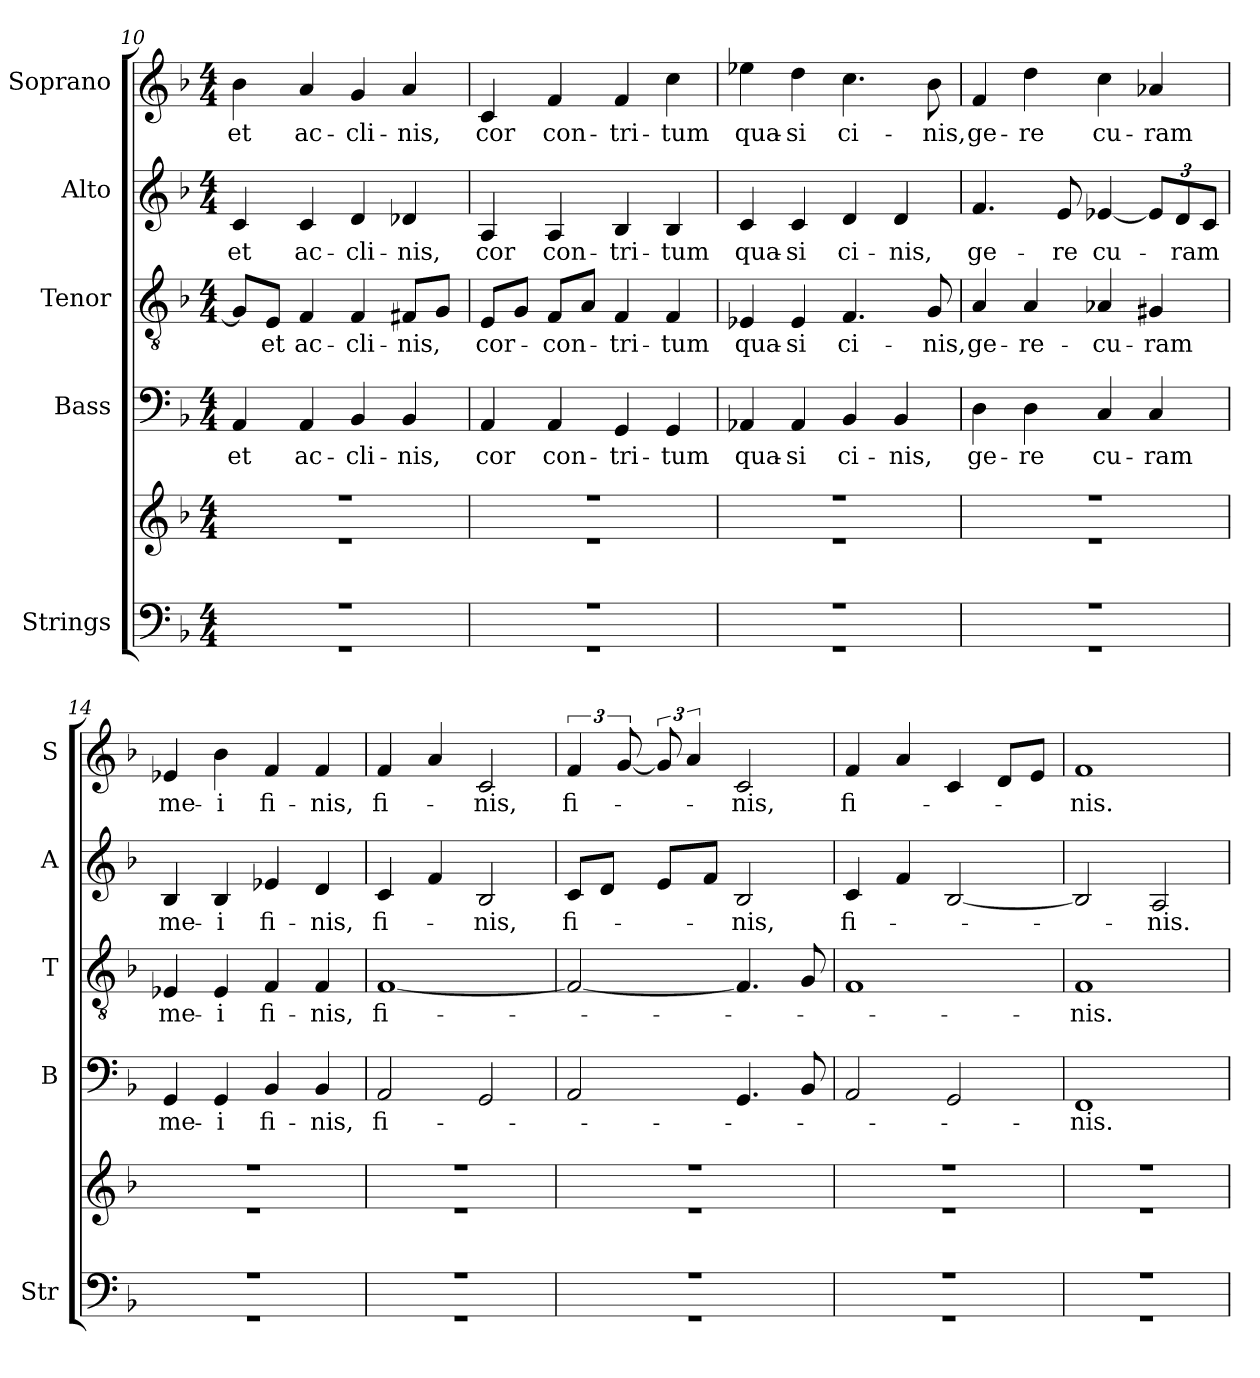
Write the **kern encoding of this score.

**kern	**kern	**kern	**text	**kern	**text	**kern	**text	**kern	**text
*part5	*part5	*part4	*part4	*part3	*part3	*part2	*part2	*part1	*part1
*staff6	*staff5	*staff4	*staff4	*staff3	*staff3	*staff2	*staff2	*staff1	*staff1
*I"Strings	*	*I"Bass	*	*I"Tenor	*	*I"Alto	*	*I"Soprano	*
*I'Str	*	*I'B	*	*I'T	*	*I'A	*	*I'S	*
*clefF4	*clefG2	*clefF4	*	*clefGv2	*	*clefG2	*	*clefG2	*
*k[b-]	*k[b-]	*k[b-]	*	*k[b-]	*	*k[b-]	*	*k[b-]	*
*M4/4	*M4/4	*M4/4	*	*M4/4	*	*M4/4	*	*M4/4	*
=10	=10	=10	=10	=10	=10	=10	=10	=10	=10
*^	*^	*	*	*	*	*	*	*	*
!	!	!	!	!	!LO:LY:b	!	!	!	!LO:LY:b	!	!LO:LY:b
1r	1r	1r	1r	4AA	et	8GL]	.	4c	et	4b-	et
!	!	!	!	!	!	!	!LO:LY:b	!	!	!	!
.	.	.	.	.	.	8EJ	et	.	.	.	.
!	!	!	!	!	!LO:LY:b	!	!LO:LY:b	!	!LO:LY:b	!	!LO:LY:b
.	.	.	.	4AA	ac-	4F	ac-	4c	ac-	4a	ac-
!	!	!	!	!	!LO:LY:b	!	!LO:LY:b	!	!LO:LY:b	!	!LO:LY:b
.	.	.	.	4BB-	-cli-	4F	-cli-	4d	-cli-	4g	-cli-
!	!	!	!	!	!LO:LY:b	!	!	!	!LO:LY:b	!	!LO:LY:b
.	.	.	.	4BB-	-nis,	8F#XL	-nis,	4d-X	-nis,	4a	-nis,
.	.	.	.	.	.	8GJ	.	.	.	.	.
=11	=11	=11	=11	=11	=11	=11	=11	=11	=11	=11	=11
!	!	!	!	!	!LO:LY:b	!	!LO:LY:b	!	!LO:LY:b	!	!LO:LY:b
1r	1r	1r	1r	4AA	cor	8EL	cor-	4A	cor	4c	cor
.	.	.	.	.	.	8GJ	.	.	.	.	.
!	!	!	!	!	!LO:LY:b	!	!LO:LY:b	!	!LO:LY:b	!	!LO:LY:b
.	.	.	.	4AA	con-	8FL	-con-	4A	con-	4f	con-
.	.	.	.	.	.	8AJ	.	.	.	.	.
!	!	!	!	!	!LO:LY:b	!	!LO:LY:b	!	!LO:LY:b	!	!LO:LY:b
.	.	.	.	4GG	-tri-	4F	-tri-	4B-	-tri-	4f	-tri-
!	!	!	!	!	!LO:LY:b	!	!LO:LY:b	!	!LO:LY:b	!	!LO:LY:b
.	.	.	.	4GG	-tum	4F	-tum	4B-	-tum	4cc	-tum
=12	=12	=12	=12	=12	=12	=12	=12	=12	=12	=12	=12
!	!	!	!	!	!LO:LY:b	!	!LO:LY:b	!	!LO:LY:b	!	!LO:LY:b
1r	1r	1r	1r	4AA-X	qua-	4E-X	qua-	4c	qua-	4ee-X	qua-
!	!	!	!	!	!LO:LY:b	!	!LO:LY:b	!	!LO:LY:b	!	!LO:LY:b
.	.	.	.	4AA-	-si	4E-	-si	4c	-si	4dd	-si
!	!	!	!	!	!LO:LY:b	!	!LO:LY:b	!	!LO:LY:b	!	!LO:LY:b
.	.	.	.	4BB-	ci-	4.F	ci-	4d	ci-	4.cc	ci-
!	!	!	!	!	!LO:LY:b	!	!	!	!LO:LY:b	!	!
.	.	.	.	4BB-	-nis,	.	.	4d	-nis,	.	.
!	!	!	!	!	!	!	!LO:LY:b	!	!	!	!LO:LY:b
.	.	.	.	.	.	8G	-nis,	.	.	8b-	-nis,
=13	=13	=13	=13	=13	=13	=13	=13	=13	=13	=13	=13
!	!	!	!	!	!LO:LY:b	!	!LO:LY:b	!	!LO:LY:b	!	!LO:LY:b
1r	1r	1r	1r	4D	ge-	4A	ge-	4.f	ge-	4f	ge-
!	!	!	!	!	!LO:LY:b	!	!LO:LY:b	!	!	!	!LO:LY:b
.	.	.	.	4D	-re	4A	-re-	.	.	4dd	-re
!	!	!	!	!	!	!	!	!	!LO:LY:b	!	!
.	.	.	.	.	.	.	.	8e	-re	.	.
!	!	!	!	!	!LO:LY:b	!	!LO:LY:b	!	!LO:LY:b	!	!LO:LY:b
.	.	.	.	4C	cu-	4A-X	-cu-	[4e-X	cu-	4cc	cu-
!	!	!	!	!	!LO:LY:b	!	!LO:LY:b	!	!	!	!LO:LY:b
.	.	.	.	4C	-ram	4G#X	-ram	12e-L]	.	4a-X	-ram
.	.	.	.	.	.	.	.	12d	ram	.	.
.	.	.	.	.	.	.	.	12cJ	.	.	.
=14	=14	=14	=14	=14	=14	=14	=14	=14	=14	=14	=14
!	!	!	!	!	!LO:LY:b	!	!LO:LY:b	!	!	!	!LO:LY:b
1r	1r	1r	1r	4GG	me-	4E-X	me-	4B-	me-	4e-X	me-
!	!	!	!	!	!LO:LY:b	!	!LO:LY:b	!	!LO:LY:b	!	!LO:LY:b
.	.	.	.	4GG	-i	4E-	-i	4B-	-i	4b-	-i
!	!	!	!	!	!LO:LY:b	!	!LO:LY:b	!	!LO:LY:b	!	!LO:LY:b
.	.	.	.	4BB-	fi-	4F	fi-	4e-X	fi-	4f	fi-
!	!	!	!	!	!LO:LY:b	!	!LO:LY:b	!	!LO:LY:b	!	!LO:LY:b
.	.	.	.	4BB-	-nis,	4F	-nis,	4d	-nis,	4f	-nis,
=15	=15	=15	=15	=15	=15	=15	=15	=15	=15	=15	=15
!	!	!	!	!	!LO:LY:b	!	!LO:LY:b	!	!LO:LY:b	!	!LO:LY:b
1r	1r	1r	1r	2AA	fi-	[1F	fi-	4c	fi-	4f	fi-
.	.	.	.	.	.	.	.	4f	.	4a	.
!	!	!	!	!	!	!	!	!	!LO:LY:b	!	!LO:LY:b
.	.	.	.	2GG	.	.	.	2B-	-nis,	2c	-nis,
=16	=16	=16	=16	=16	=16	=16	=16	=16	=16	=16	=16
!	!	!	!	!	!	!	!	!	!LO:LY:b	!	!LO:LY:b
1r	1r	1r	1r	2AA	.	2F_	.	8cL	fi-	6f	fi-
.	.	.	.	.	.	.	.	8dJ	.	.	.
.	.	.	.	.	.	.	.	.	.	[12g	.
.	.	.	.	.	.	.	.	8eL	.	12g]	.
.	.	.	.	.	.	.	.	.	.	6a	.
.	.	.	.	.	.	.	.	8fJ	.	.	.
!	!	!	!	!	!	!	!	!	!LO:LY:b	!	!LO:LY:b
.	.	.	.	4.GG	.	4.F]	.	2B-	-nis,	2c	-nis,
.	.	.	.	8BB-	.	8G	.	.	.	.	.
=17	=17	=17	=17	=17	=17	=17	=17	=17	=17	=17	=17
!	!	!	!	!	!	!	!	!	!LO:LY:b	!	!LO:LY:b
1r	1r	1r	1r	2AA	.	1F	.	4c	fi-	4f	fi-
.	.	.	.	.	.	.	.	4f	.	4a	.
.	.	.	.	2GG	.	.	.	[2B-	.	4c	.
.	.	.	.	.	.	.	.	.	.	8dL	.
.	.	.	.	.	.	.	.	.	.	8eJ	.
=18	=18	=18	=18	=18	=18	=18	=18	=18	=18	=18	=18
!	!	!	!	!	!LO:LY:b	!	!LO:LY:b	!	!	!	!LO:LY:b
1r	1r	1r	1r	1FF	-nis.	1F	-nis.	2B-]	.	1f	-nis.
!	!	!	!	!	!	!	!	!	!LO:LY:b	!	!
.	.	.	.	.	.	.	.	2A	-nis.	.	.
*v	*v	*	*	*	*	*	*	*	*	*	*
*	*v	*v	*	*	*	*	*	*	*	*
=	=	=	=	=	=	=	=	=	=
*-	*-	*-	*-	*-	*-	*-	*-	*-	*-
